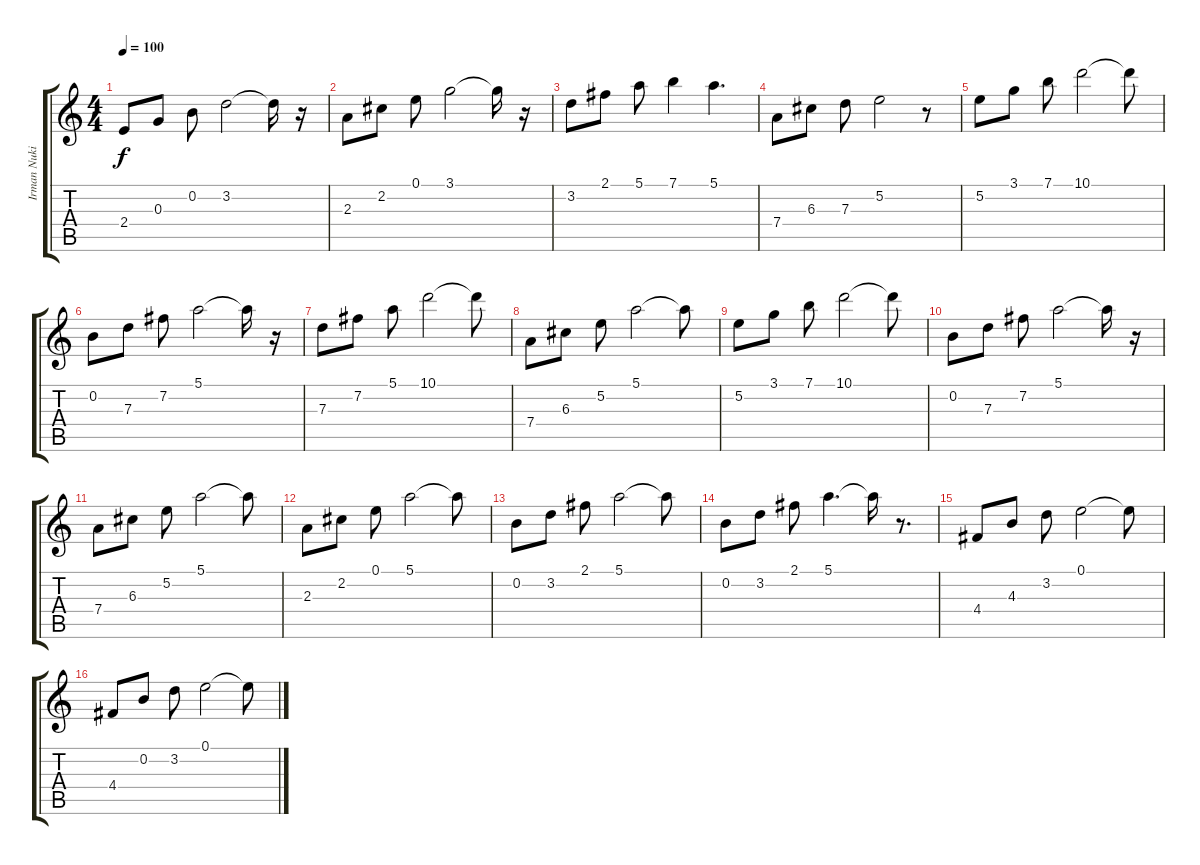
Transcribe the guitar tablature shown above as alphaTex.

\track ("Irman Nuki Accoustic" "Irman Nuki") {instrument acousticguitarsteel}
\staff {score tabs}
\tuning (E4 B3 G3 D3 A2 E2) {hide}
\ts (4 4)
\tempo 100
\clef g2
\ks c
2.4.8{dy f} 0.3.8 0.2.8 3.2.2 3.2{t}.16 r.16 |
2.3.8 2.2.8 0.1.8 3.1.2 3.1{t}.16 r.16 |
3.2.8{volume 12} 2.1.8{volume 12} 5.1.8{volume 12} 7.1.4{volume 11} 5.1.4{d volume 11} |
7.4.8{volume 12} 6.3.8 7.3.8 5.2.2 r.8 |
5.2.8 3.1.8 7.1.8 10.1.2 10.1{t}.8 |
0.2.8 7.3.8 7.2.8 5.1.2 5.1{t}.16 r.16 |
7.3.8 7.2.8 5.1.8 10.1.2 10.1{t}.8 |
7.4.8 6.3.8 5.2.8 5.1.2 5.1{t}.8 |
5.2.8 3.1.8 7.1.8 10.1.2 10.1{t}.8 |
0.2.8 7.3.8 7.2.8 5.1.2 5.1{t}.16 r.16 |
7.4.8 6.3.8 5.2.8 5.1.2 5.1{t}.8 |
2.3.8 2.2.8 0.1.8 5.1.2 5.1{t}.8 |
0.2.8 3.2.8{balance 4 instrument acousticguitarsteel} 2.1.8 5.1.2 5.1{t}.8 |
0.2.8 3.2.8 2.1.8 5.1.4{d} 5.1{t}.16 r.8{d} |
4.4.8 4.3.8 3.2.8 0.1.2 0.1{t}.8 |
4.4.8 0.2.8 3.2.8 0.1.2 0.1{t}.8
